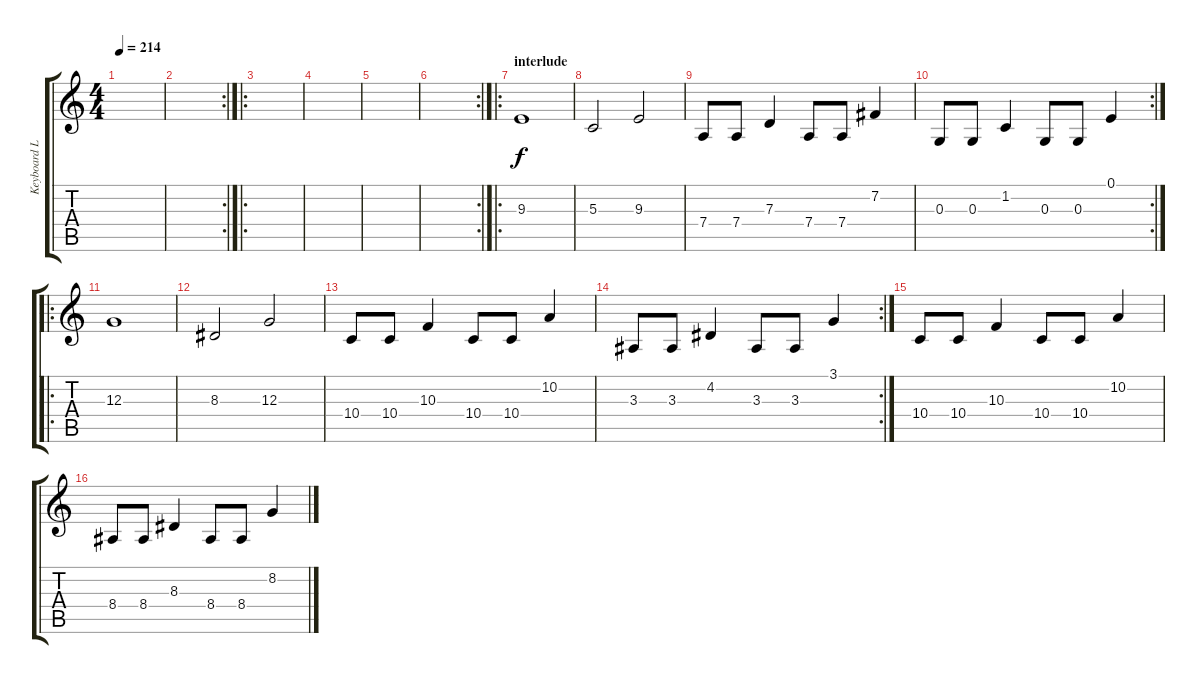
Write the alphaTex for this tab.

\track ("Keyboard Leads" "Keyboard L") {instrument harpsichord}
\staff {score tabs}
\tuning (E4 B3 G3 D3 A2 E2) {hide}
\ts (4 4)
\tempo 214
\clef g2
\ks c
|
\rc 2
|
\ro
|
|
|
\rc 2
|
\ro
\section ("" "interlude")
9.3.1 |
5.3.2 9.3.2 |
7.4.8 7.4.8 7.3.4 7.4.8 7.4.8 7.2.4 |
\rc 2
0.3.8 0.3.8 1.2.4 0.3.8 0.3.8 0.1.4 |
\ro
12.3.1 |
8.3.2 12.3.2 |
10.4.8 10.4.8 10.3.4 10.4.8 10.4.8 10.2.4 |
\rc 2
3.3.8 3.3.8 4.2.4 3.3.8 3.3.8 3.1.4 |
10.4.8 10.4.8 10.3.4 10.4.8 10.4.8 10.2.4 |
8.4.8 8.4.8 8.3.4 8.4.8 8.4.8 8.2.4
